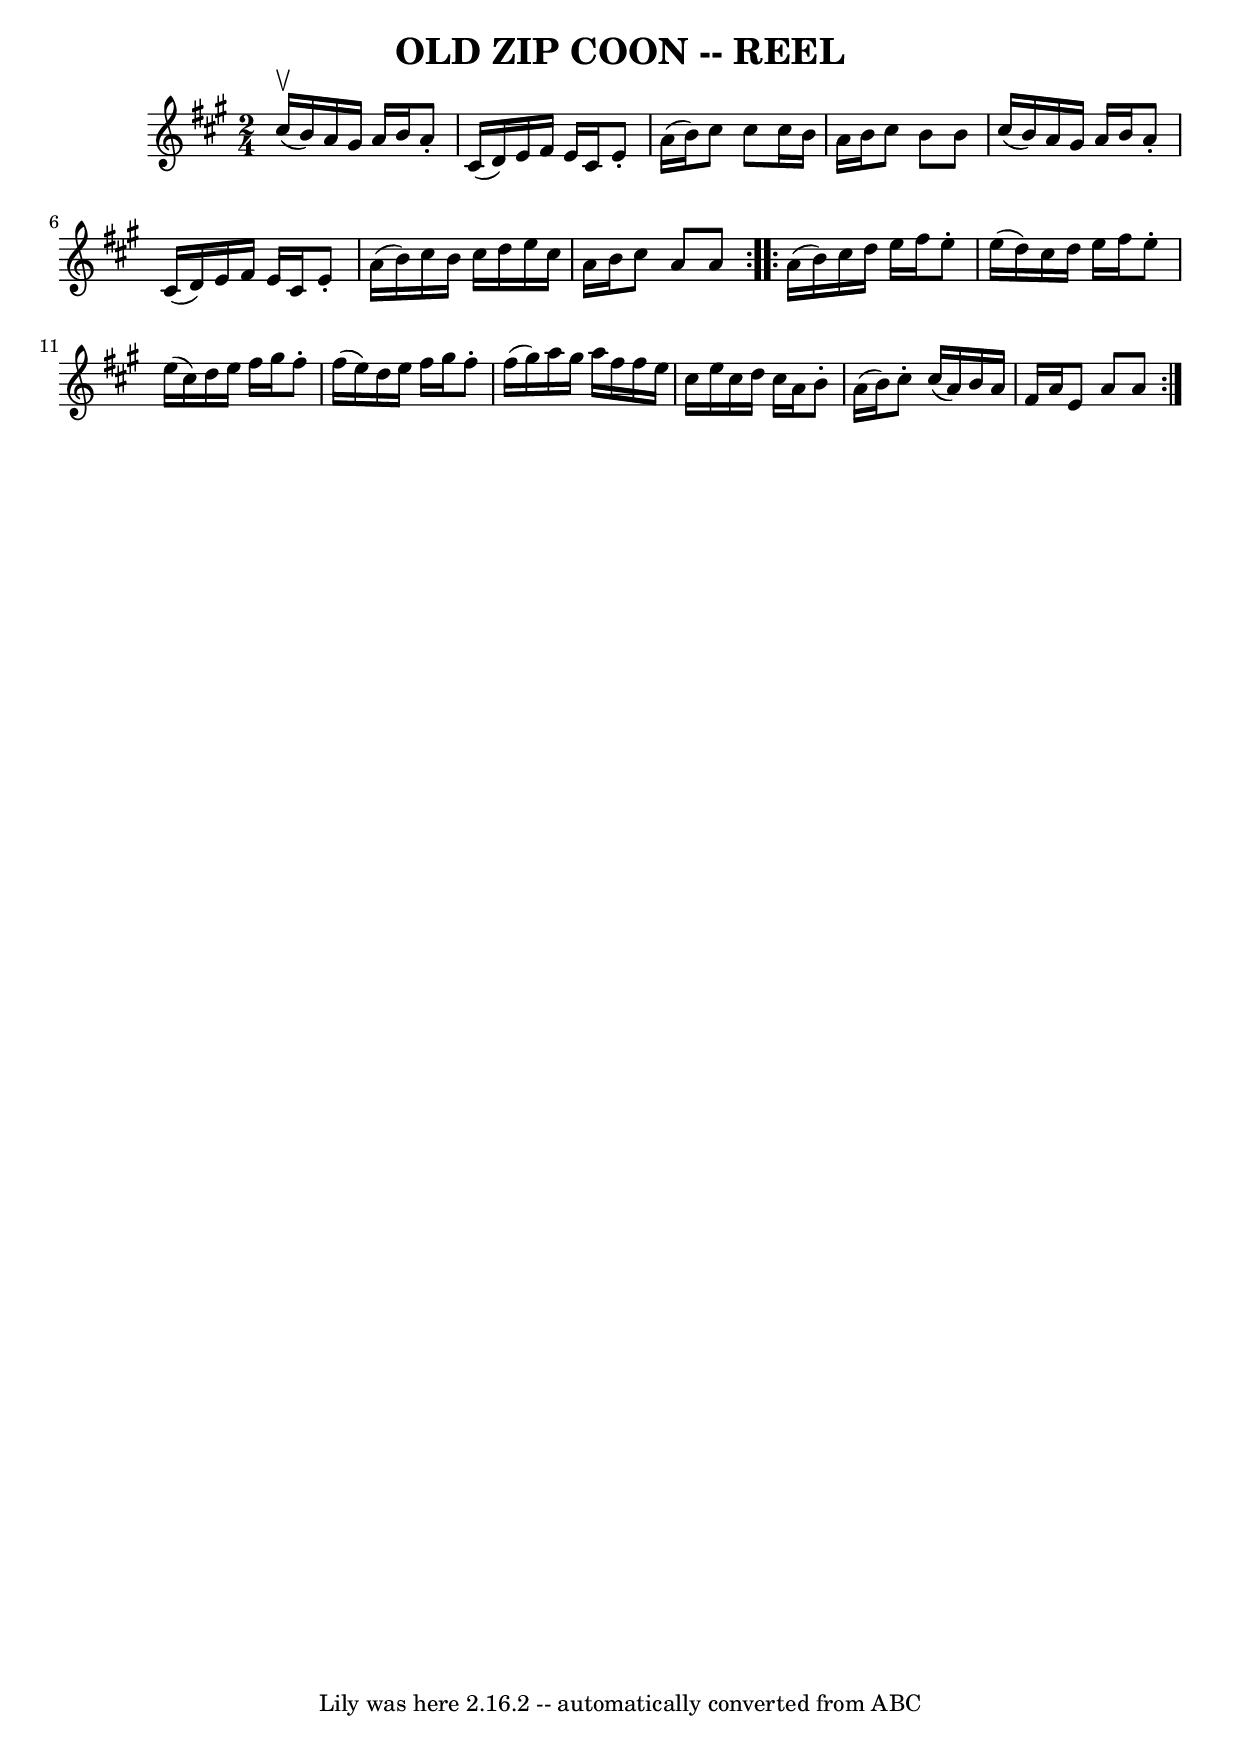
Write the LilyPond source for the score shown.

\version "2.7.40"
\include "Mammoth.ily"
\header {
	%% book = "Ryan's Mammoth Collection of Fiddle Tunes"
	crossRefNumber = "1"
	footnotes = "\\\\OLD ZIP COON. -- First couple down the outside and back  up  the centre,\\\\[second couple down  the centre and back up the outside at: same time.]\\\\First couple down the centre and back up the outside, [second couple down\\\\the outside and back up the centre at: same time.] First and second couples\\\\down the centre together, back.  -- First couple cast off, right and  left\\\\four."
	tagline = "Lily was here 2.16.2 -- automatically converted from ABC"
	title = "OLD ZIP COON -- REEL"
}
voicedefault =  {


\repeat volta 2 {
\time 2/4 \key a \major cis''16 (^\upbow b'16)   |
 a'16    
gis'16 a'16 b'16 a'8 -. cis'16 (d'16)   |
 e'16    
fis'16 e'16 cis'16 e'8 -. a'16 (b'16)   |
 cis''8    
cis''8 cis''16 b'16 a'16 b'16    |
 cis''8 b'8 b'8    
cis''16 (b'16)   |
 a'16 gis'16 a'16 b'16 a'8 -.   
cis'16 (d'16)   |
 e'16 fis'16 e'16 cis'16 e'8 -.   
a'16 (b'16)   |
 cis''16 b'16 cis''16 d''16 e''16    
cis''16 a'16 b'16    |
 cis''8 a'8 a'8    }     
\repeat volta 2 { a'16 (b'16)   |
 cis''16 d''16 e''16  
 fis''16 e''8 -. e''16 (d''16)   |
 cis''16 d''16    
e''16 fis''16 e''8 -. e''16 (cis''16)   |
 d''16 e''16 
 fis''16 gis''16 fis''8 -. fis''16 (e''16)   |
 d''16   
 e''16 fis''16 gis''16 fis''8 -. fis''16 (gis''16)   |
  
 a''16 gis''16 a''16 fis''16 fis''16 e''16 cis''16 e''16 
   |
 cis''16 d''16 cis''16 a'16 b'8 -. a'16 (b'16) 
  |
 cis''8 -. cis''16 (a'16) b'16 a'16 fis'16 a'16  
  |
 e'8 a'8 a'8    }   
}

\score{
    <<

	\context Staff="default"
	{
	    \voicedefault 
	}

    >>
	\layout {
	}
	\midi {}
}
